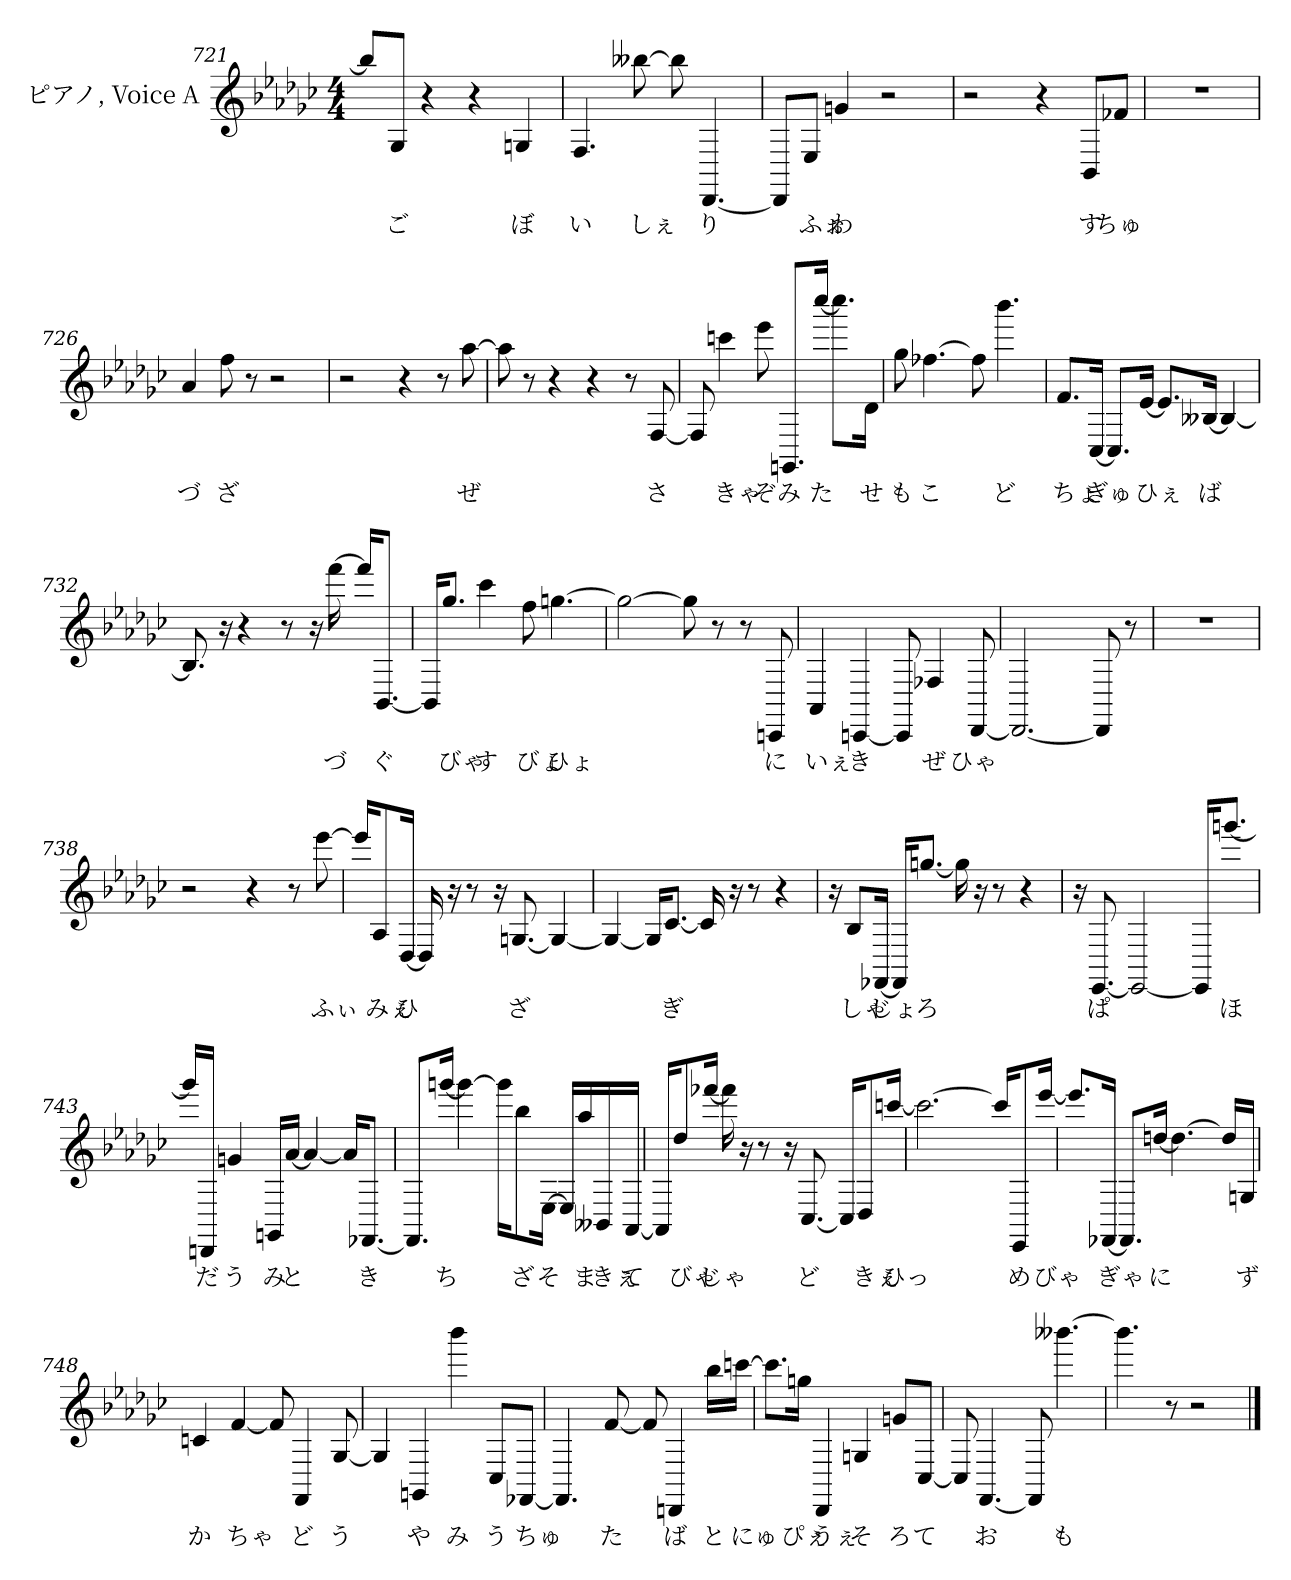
**kern	**text
*part1	*part1
*staff1	*staff1
*I"ピアノ, Voice A	*
*clefG2	*
*k[b-e-a-d-g-c-]	*
*M4/4	*
=721	=721
8bb-/L]	.
!	!LO:LY:b
8G-/J	ご
4r	.
4r	.
!	!LO:LY:b
4Gn/	ぼ
=722	=722
!	!LO:LY:b
4.F/	い
!	!LO:LY:b
[8bb--X\	しぇ
8bb--\]	.
!	!LO:LY:b
[4.DD-/	り
!!LO:LB:g=z
=723	=723
8DD-/L]	.
!	!LO:LY:b
8E-/J	ふぉ
!	!LO:LY:b
4gn/	わ
2r	.
=724	=724
2r	.
4r	.
!	!LO:LY:b
8BB-/L	す
!	!LO:LY:b
8f-X/J	ちゅ
=725	=725
1r	.
=726	=726
!	!LO:LY:b
4a-/	づ
!	!LO:LY:b
8ff\	ざ
8r	.
2r	.
=727	=727
2r	.
4r	.
8r	.
!	!LO:LY:b
[8aa-\	ぜ
=728	=728
8aa-\]	.
8r	.
4r	.
4r	.
8r	.
!	!LO:LY:b
[8F/	さ
=729	=729
8F/]	.
!	!LO:LY:b
4cccn\	きゃ
!	!LO:LY:b
8eee-\	ぞ
!	!LO:LY:b
8.GGn/L	み
!	!LO:LY:b
[16cccc-/Jk	た
8.cccc-\L]	.
!	!LO:LY:b
16d-\Jk	せ
!!LO:PB:g=z
=730	=730
!	!LO:LY:b
8gg-\	も
!	!LO:LY:b
[4.ff-X\	こ
8ff-\]	.
!	!LO:LY:b
4.bbb-\	ど
=731	=731
!	!LO:LY:b
8.f/L	ちょ
!	!LO:LY:b
[16C-/Jk	ぎゅ
8.C-/L]	.
!	!LO:LY:b
[16e-/Jk	ひぇ
8.e-/L]	.
!	!LO:LY:b
[16B--X/Jk	ば
4B--/_	.
=732	=732
8.B--/]	.
16r	.
4r	.
8r	.
16r	.
!	!LO:LY:b
[16fff\	づ
16fff/KL]	.
!	!LO:LY:b
[8.BB-/J	ぐ
=733	=733
16BB-/KL]	.
!	!LO:LY:b
8.gg-/J	びゃ
!	!LO:LY:b
4ccc-\	す
!	!LO:LY:b
8ff\	びょ
!	!LO:LY:b
[4.ggn\	ひょ
=734	=734
2gg\_	.
8gg\]	.
8r	.
8r	.
!	!LO:LY:b
8CCn/	に
!!LO:LB:g=z
=735	=735
!	!LO:LY:b
4AA-/	いぇ
!	!LO:LY:b
[4CCn/	き
8CC/]	.
!	!LO:LY:b
4F-X/	ぜ
!	!LO:LY:b
[8DD-/	ひゃ
=736	=736
2.DD-/_	.
8DD-/]	.
8r	.
=737	=737
1r	.
=738	=738
2r	.
4r	.
8r	.
!	!LO:LY:b
[8eee-\	ふぃ
=739	=739
16eee-/KL]	.
!	!LO:LY:b
8A-/	みぇ
!	!LO:LY:b
[16D-/Jk	ひ
16D-/]	.
16r	.
8r	.
16r	.
!	!LO:LY:b
[8.Gn/	ざ
4G/_	.
=740	=740
4G/_	.
16G/KL]	.
!	!LO:LY:b
[8.c-/J	ぎ
16c-/]	.
16r	.
8r	.
4r	.
!!LO:LB:g=z
=741	=741
16r	.
!	!LO:LY:b
8B-/L	しゃ
!	!LO:LY:b
[16FF-X/Jk	じょ
16FF-/KL]	.
!	!LO:LY:b
[8.ggn/J	ろ
16gg\]	.
16r	.
8r	.
4r	.
=742	=742
16r	.
!	!LO:LY:b
[8.EE-/	ぱ
2EE-/_	.
16EE-/KL]	.
!	!LO:LY:b
[8.gggn/J	ほ
=743	=743
16ggg/LL]	.
!	!LO:LY:b
16DDn/JJ	だ
!	!LO:LY:b
4gn/	う
!	!LO:LY:b
16GGn/LL	み
!	!LO:LY:b
[16a-/JJ	と
4a-/_	.
16a-/KL]	.
!	!LO:LY:b
[8.FF-X/J	き
!!LO:LB:g=z
=744	=744
8.FF-/L]	.
!	!LO:LY:b
[16gggn/Jk	ち
4ggg\_	.
16ggg\KL]	.
!	!LO:LY:b
8bb-\	ざ
!	!LO:LY:b
[16E-\Jk	そ
16E-/LL]	.
!	!LO:LY:b
16aa-/	ま
!	!LO:LY:b
16BB--X/	きぇ
!	!LO:LY:b
[16AA-/JJ	て
=745	=745
16AA-/KL]	.
!	!LO:LY:b
8dd-/	びゃ
!	!LO:LY:b
[16fff-X/Jk	じゃ
16fff-\]	.
16r	.
8r	.
16r	.
!	!LO:LY:b
[8.C-/	ど
16C-/KL]	.
!	!LO:LY:b
8D-/	きぇ
!	!LO:LY:b
[16cccn/Jk	ひっ
=746	=746
2.ccc\_	.
16ccc/KL]	.
!	!LO:LY:b
8EE-/	め
!	!LO:LY:b
[16eee-/Jk	びゃ
!!LO:LB:g=z
=747	=747
8.eee-/L]	.
!	!LO:LY:b
[16FF-X/Jk	ぎゃ
8.FF-/L]	.
!	!LO:LY:b
[16ddn/Jk	に
4.dd\_	.
16dd/LL]	.
!	!LO:LY:b
16Gn/JJ	ず
=748	=748
!	!LO:LY:b
4cn/	か
!	!LO:LY:b
[4f/	ちゃ
8f/]	.
!	!LO:LY:b
4FF/	ど
!	!LO:LY:b
[8G-/	う
=749	=749
4G-/]	.
!	!LO:LY:b
4GGn/	や
!	!LO:LY:b
4bbb-\	み
!	!LO:LY:b
8C-/L	う
!	!LO:LY:b
[8FF-X/J	ちゅ
=750	=750
4.FF-/]	.
!	!LO:LY:b
[8f/	た
8f/]	.
!	!LO:LY:b
4DDn/	ば
!	!LO:LY:b
16bb-\LL	と
!	!LO:LY:b
[16cccn\JJ	にゅ
!!LO:LB:g=z
=751	=751
8.ccc\L]	.
!	!LO:LY:b
16ggn\Jk	ぴぇ
!	!LO:LY:b
4DD-/	うぇ
!	!LO:LY:b
4Gn/	そ
!	!LO:LY:b
8gn/L	ろ
!	!LO:LY:b
[8C-/J	て
=752	=752
8C-/]	.
!	!LO:LY:b
[4.FF/	お
8FF/]	.
!	!LO:LY:b
[4.bbb--X\	も
=753	=753
4.bbb--\]	.
8r	.
2r	.
==	==
*-	*-
